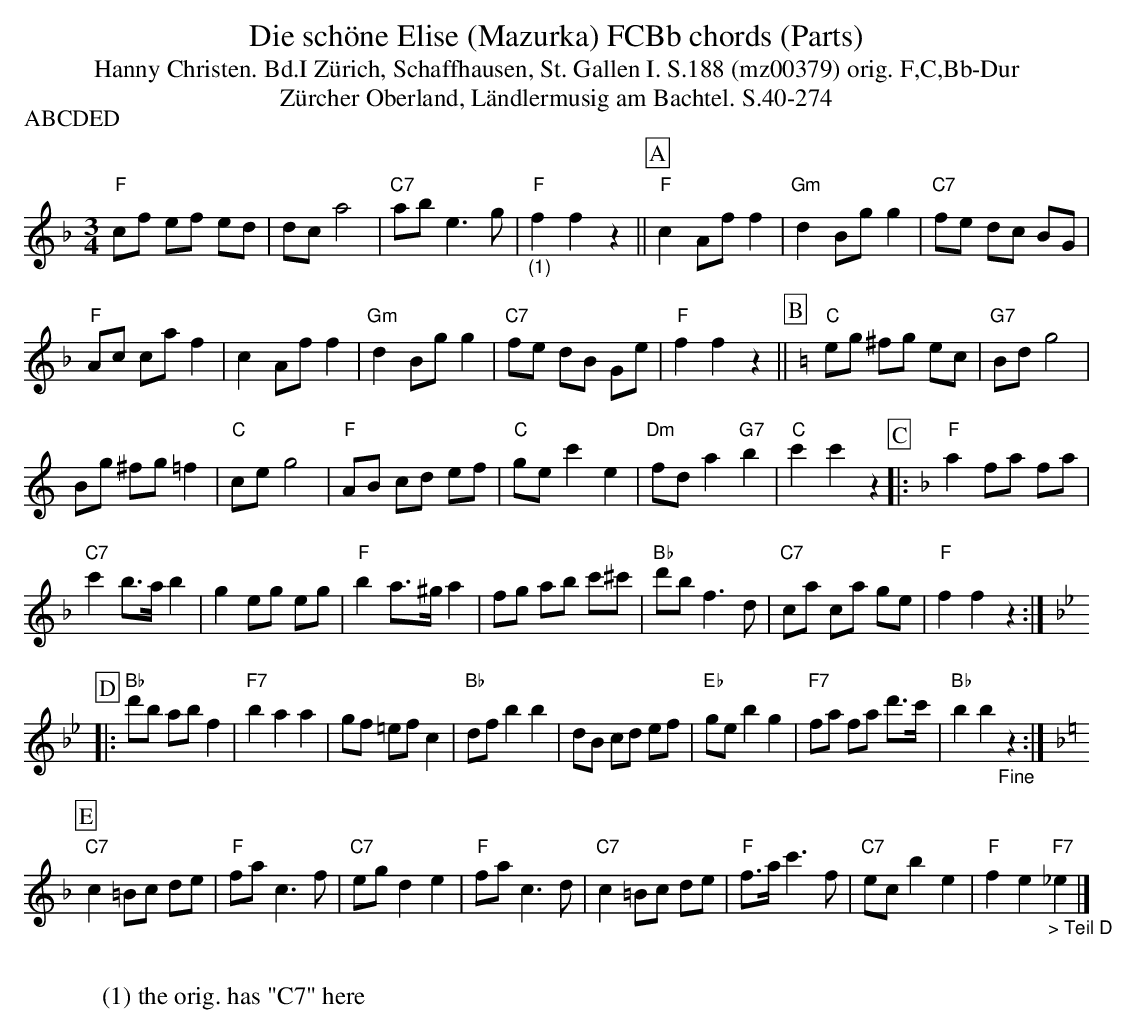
X:1
T:Die schöne Elise (Mazurka) FCBb chords (Parts)
T:Hanny Christen. Bd.I Zürich, Schaffhausen, St. Gallen I. S.188 (mz00379) orig. F,C,Bb-Dur
T: Z\"urcher Oberland, L\"andlermusig am Bachtel. S.40-274
P:ABCDED
M:3/4
L:1/8
K:F %%MIDI gchordon
"F"cf ef ed | dca4 | "C7"abe3g | "F""_(1)"f2f2z2 || [P:A] "F"c2Aff2 | "Gm"d2Bgg2 | "C7"fe dc BG |
"F"Ac caf2 | c2Aff2 | "Gm"d2Bgg2 | "C7"fe dB Ge | "F"f2f2z2 || [P:B] [K:C] "C"eg ^fg ec | "G7"Bdg4 |
Bg ^fg =f2 | "C"ceg4 | "F"AB cd ef | "C"gec'2e2 | "Dm"fda2"G7"b2 | "C"c'2c'2z2 [P:C] |: [K:F] "F"a2fa fa |
"C7"c'2b>ab2 | g2eg eg | "F"b2a>^ga2 | fg ab c'^c' | "Bb"d'bf3d | "C7"ca ca ge | "F"f2f2z2 :| [K:Bb]
[P:D] |: "Bb"d'b abf2 | "F7"b2a2a2 | gf =efc2 | "Bb"dfb2b2 | dB cd ef | "Eb"geb2g2 | "F7"fa fa d'>c' | "Bb"b2b2"_Fine"z2 :| [P:E] [K:F]
 "C7"c2=Bc de | "F"fac3f | "C7"egd2e2 | "F"fac3d | "C7"c2=Bc de | "F"f>ac'3f | "C7"ecb2e2 | "F"f2e2"F7""_> Teil D"_e2 |]
W:
W: (1) the orig. has "C7" here
